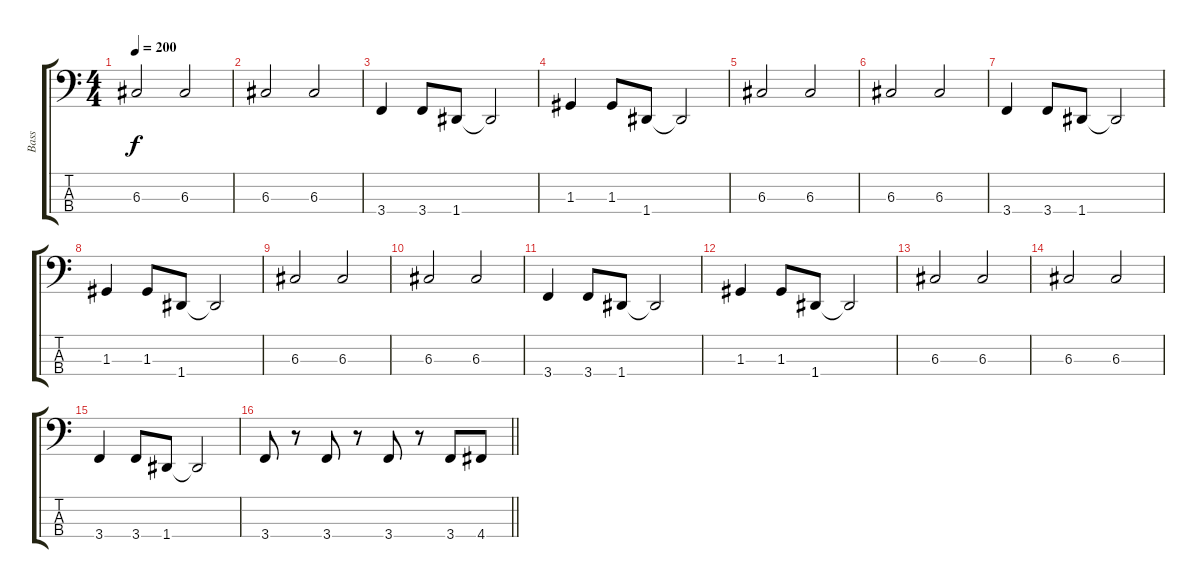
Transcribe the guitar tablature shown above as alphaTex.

\track ("Bass" "Bass") {instrument slapbass1}
\staff {score tabs}
\tuning (F2 C2 G1 D1) {hide}
\ts (4 4)
\tempo 200
\clef f4
\ks c
6.3{t}.2{dy f} 6.3.2 |
6.3.2 6.3.2 |
3.4.4 3.4.8 1.4.8 1.4{t}.2 |
1.3.4 1.3.8 1.4.8 1.4{t}.2 |
6.3.2 6.3.2 |
6.3.2 6.3.2 |
3.4.4 3.4.8 1.4.8 1.4{t}.2 |
1.3.4 1.3.8 1.4.8 1.4{t}.2 |
6.3.2 6.3.2 |
6.3.2 6.3.2 |
3.4.4 3.4.8 1.4.8 1.4{t}.2 |
1.3.4 1.3.8 1.4.8 1.4{t}.2 |
6.3.2 6.3.2 |
6.3.2 6.3.2 |
3.4.4 3.4.8 1.4.8 1.4{t}.2 |
\barLineRight lightlight
3.4.8 r.8 3.4.8 r.8 3.4.8 r.8 3.4.8 4.4.8
